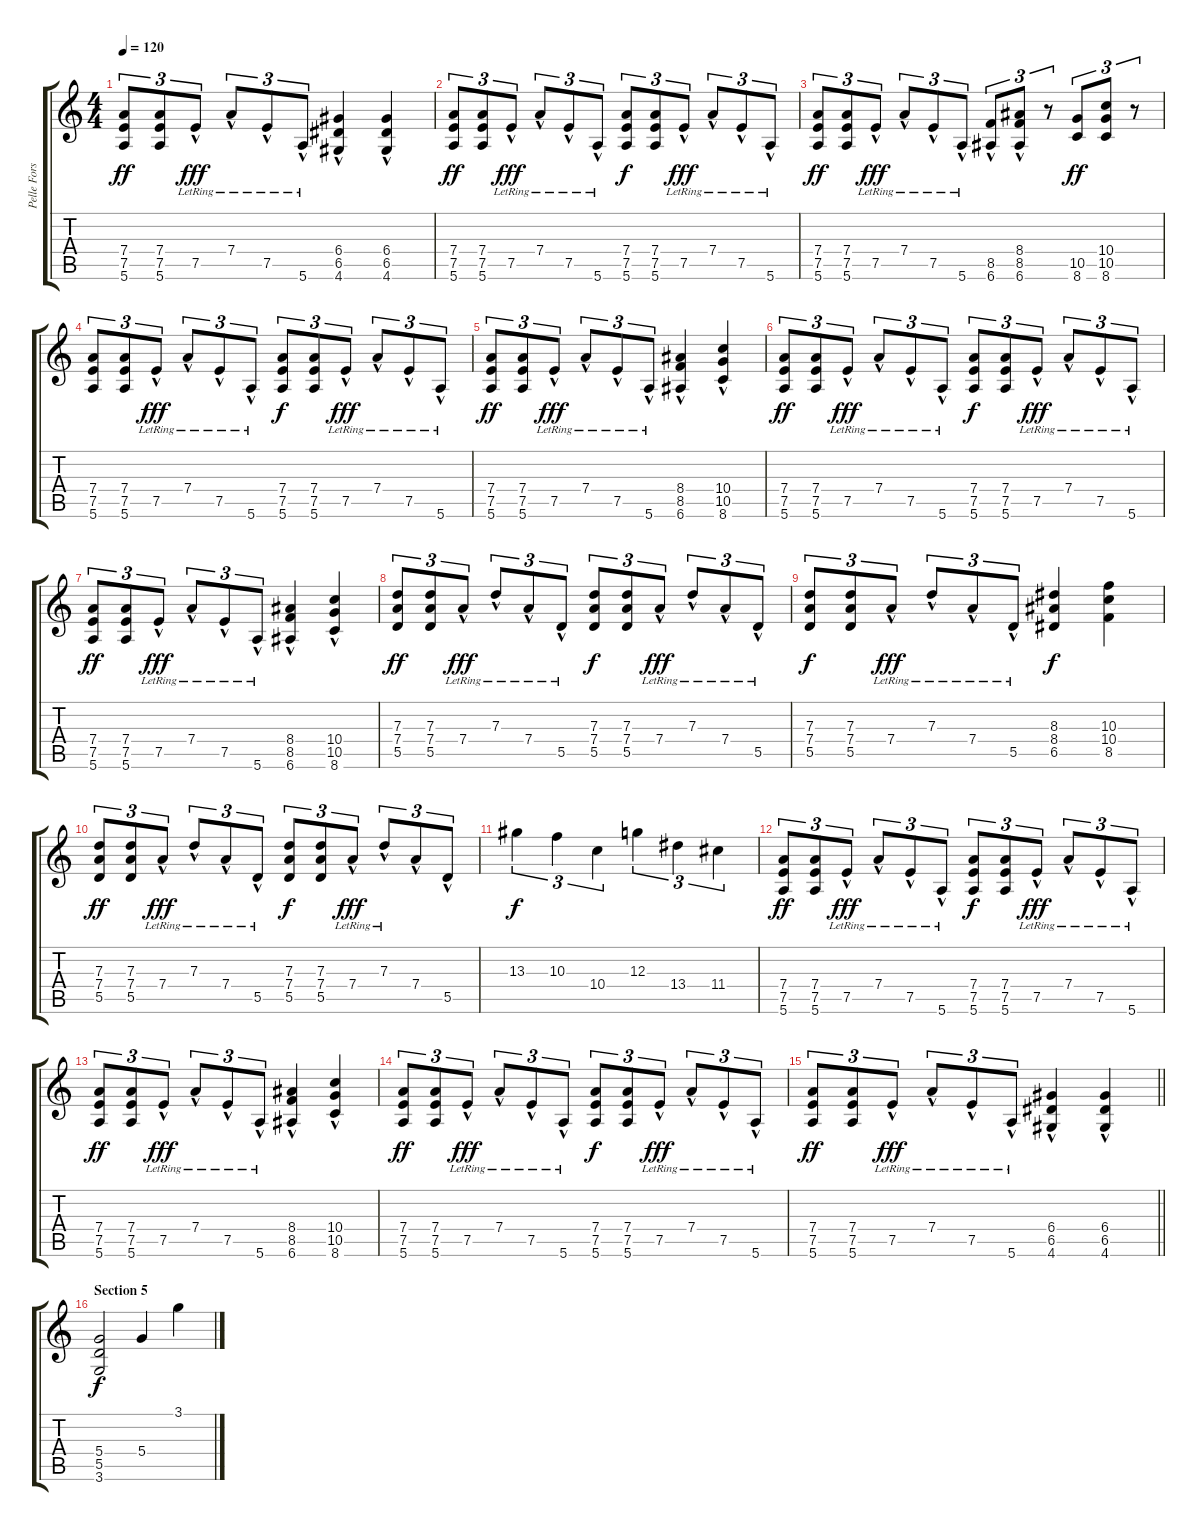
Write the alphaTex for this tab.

\track ("Pelle Forsberg" "Pelle Fors") {instrument distortionguitar}
\staff {score tabs}
\tuning (E4 B3 G3 D3 A2 E2) {hide}
\ts (4 4)
\tempo 120
\clef g2
\ks c
(7.4 7.5 5.6).8{tu (3 2) dy ff} (7.4 7.5 5.6).8{tu (3 2)} 7.5{hac lr}.8{tu (3 2) dy fff} 7.4{hac lr}.8{tu (3 2)} 7.5{hac lr}.8{tu (3 2)} 5.6{hac lr}.8{tu (3 2)} (6.4{hac} 6.5{hac} 4.6{hac}).4 (6.4{hac} 6.5{hac} 4.6{hac}).4 |
(7.4 7.5 5.6).8{tu (3 2) dy ff} (7.4 7.5 5.6).8{tu (3 2)} 7.5{hac lr}.8{tu (3 2) dy fff} 7.4{hac lr}.8{tu (3 2)} 7.5{hac lr}.8{tu (3 2)} 5.6{hac lr}.8{tu (3 2)} (7.4 7.5 5.6).8{tu (3 2) dy f} (7.4 7.5 5.6).8{tu (3 2)} 7.5{hac lr}.8{tu (3 2) dy fff} 7.4{hac lr}.8{tu (3 2)} 7.5{hac lr}.8{tu (3 2)} 5.6{hac lr}.8{tu (3 2)} |
(7.4 7.5 5.6).8{tu (3 2) dy ff} (7.4 7.5 5.6).8{tu (3 2)} 7.5{hac lr}.8{tu (3 2) dy fff} 7.4{hac lr}.8{tu (3 2)} 7.5{hac lr}.8{tu (3 2)} 5.6{hac lr}.8{tu (3 2)} (8.5{hac} 6.6{hac}).8{tu (3 2)} (8.4{hac} 8.5{hac} 6.6{hac}).8{tu (3 2)} r.8{tu (3 2)} (10.5 8.6).8{tu (3 2) dy ff} (10.4 10.5 8.6).8{tu (3 2)} r.8{tu (3 2)} |
(7.4 7.5 5.6).8{tu (3 2)} (7.4 7.5 5.6).8{tu (3 2)} 7.5{hac lr}.8{tu (3 2) dy fff} 7.4{hac lr}.8{tu (3 2)} 7.5{hac lr}.8{tu (3 2)} 5.6{hac lr}.8{tu (3 2)} (7.4 7.5 5.6).8{tu (3 2) dy f} (7.4 7.5 5.6).8{tu (3 2)} 7.5{hac lr}.8{tu (3 2) dy fff} 7.4{hac lr}.8{tu (3 2)} 7.5{hac lr}.8{tu (3 2)} 5.6{hac lr}.8{tu (3 2)} |
(7.4 7.5 5.6).8{tu (3 2) dy ff} (7.4 7.5 5.6).8{tu (3 2)} 7.5{hac lr}.8{tu (3 2) dy fff} 7.4{hac lr}.8{tu (3 2)} 7.5{hac lr}.8{tu (3 2)} 5.6{hac lr}.8{tu (3 2)} (8.4{hac} 8.5{hac} 6.6{hac}).4 (10.4{hac} 10.5{hac} 8.6{hac}).4 |
(7.4 7.5 5.6).8{tu (3 2) dy ff} (7.4 7.5 5.6).8{tu (3 2)} 7.5{hac lr}.8{tu (3 2) dy fff} 7.4{hac lr}.8{tu (3 2)} 7.5{hac lr}.8{tu (3 2)} 5.6{hac lr}.8{tu (3 2)} (7.4 7.5 5.6).8{tu (3 2) dy f} (7.4 7.5 5.6).8{tu (3 2)} 7.5{hac lr}.8{tu (3 2) dy fff} 7.4{hac lr}.8{tu (3 2)} 7.5{hac lr}.8{tu (3 2)} 5.6{hac lr}.8{tu (3 2)} |
(7.4 7.5 5.6).8{tu (3 2) dy ff} (7.4 7.5 5.6).8{tu (3 2)} 7.5{hac lr}.8{tu (3 2) dy fff} 7.4{hac lr}.8{tu (3 2)} 7.5{hac lr}.8{tu (3 2)} 5.6{hac lr}.8{tu (3 2)} (8.4{hac} 8.5{hac} 6.6{hac}).4 (10.4{hac} 10.5{hac} 8.6{hac}).4 |
(7.3 7.4 5.5).8{tu (3 2) dy ff} (7.3 7.4 5.5).8{tu (3 2)} 7.4{hac lr}.8{tu (3 2) dy fff} 7.3{hac lr}.8{tu (3 2)} 7.4{hac lr}.8{tu (3 2)} 5.5{hac lr}.8{tu (3 2)} (7.3 7.4 5.5).8{tu (3 2) dy f} (7.3 7.4 5.5).8{tu (3 2)} 7.4{hac lr}.8{tu (3 2) dy fff} 7.3{hac lr}.8{tu (3 2)} 7.4{hac lr}.8{tu (3 2)} 5.5{hac lr}.8{tu (3 2)} |
(7.3 7.4 5.5).8{tu (3 2) dy f} (7.3 7.4 5.5).8{tu (3 2)} 7.4{hac lr}.8{tu (3 2) dy fff} 7.3{hac lr}.8{tu (3 2)} 7.4{hac lr}.8{tu (3 2)} 5.5{hac lr}.8{tu (3 2)} (8.3 8.4 6.5).4{dy f} (10.3 10.4 8.5).4 |
(7.3 7.4 5.5).8{tu (3 2) dy ff} (7.3 7.4 5.5).8{tu (3 2)} 7.4{hac lr}.8{tu (3 2) dy fff} 7.3{hac lr}.8{tu (3 2)} 7.4{hac lr}.8{tu (3 2)} 5.5{hac lr}.8{tu (3 2)} (7.3 7.4 5.5).8{tu (3 2) dy f} (7.3 7.4 5.5).8{tu (3 2)} 7.4{hac lr}.8{tu (3 2) dy fff} 7.3{hac lr}.8{tu (3 2)} 7.4{hac}.8{tu (3 2)} 5.5{hac}.8{tu (3 2)} |
13.3.4{tu (3 2) dy f instrument overdrivenguitar} 10.3.4{tu (3 2)} 10.4.4{tu (3 2)} 12.3.4{tu (3 2)} 13.4.4{tu (3 2)} 11.4.4{tu (3 2)} |
(7.4 7.5 5.6).8{tu (3 2) dy ff instrument distortionguitar} (7.4 7.5 5.6).8{tu (3 2)} 7.5{hac lr}.8{tu (3 2) dy fff} 7.4{hac lr}.8{tu (3 2)} 7.5{hac lr}.8{tu (3 2)} 5.6{hac lr}.8{tu (3 2)} (7.4 7.5 5.6).8{tu (3 2) dy f} (7.4 7.5 5.6).8{tu (3 2)} 7.5{hac lr}.8{tu (3 2) dy fff} 7.4{hac lr}.8{tu (3 2)} 7.5{hac lr}.8{tu (3 2)} 5.6{hac lr}.8{tu (3 2)} |
(7.4 7.5 5.6).8{tu (3 2) dy ff} (7.4 7.5 5.6).8{tu (3 2)} 7.5{hac lr}.8{tu (3 2) dy fff} 7.4{hac lr}.8{tu (3 2)} 7.5{hac lr}.8{tu (3 2)} 5.6{hac lr}.8{tu (3 2)} (8.4{hac} 8.5{hac} 6.6{hac}).4 (10.4{hac} 10.5{hac} 8.6{hac}).4 |
(7.4 7.5 5.6).8{tu (3 2) dy ff} (7.4 7.5 5.6).8{tu (3 2)} 7.5{hac lr}.8{tu (3 2) dy fff} 7.4{hac lr}.8{tu (3 2)} 7.5{hac lr}.8{tu (3 2)} 5.6{hac lr}.8{tu (3 2)} (7.4 7.5 5.6).8{tu (3 2) dy f} (7.4 7.5 5.6).8{tu (3 2)} 7.5{hac lr}.8{tu (3 2) dy fff} 7.4{hac lr}.8{tu (3 2)} 7.5{hac lr}.8{tu (3 2)} 5.6{hac lr}.8{tu (3 2)} |
\barLineRight lightlight
(7.4 7.5 5.6).8{tu (3 2) dy ff} (7.4 7.5 5.6).8{tu (3 2)} 7.5{hac lr}.8{tu (3 2) dy fff} 7.4{hac lr}.8{tu (3 2)} 7.5{hac lr}.8{tu (3 2)} 5.6{hac lr}.8{tu (3 2)} (6.4{hac} 6.5{hac} 4.6{hac}).4 (6.4{hac} 6.5{hac} 4.6{hac}).4 |
\section ("" "Section 5")
(5.4 5.5 3.6).2{dy f} 5.4.4 3.1.4
